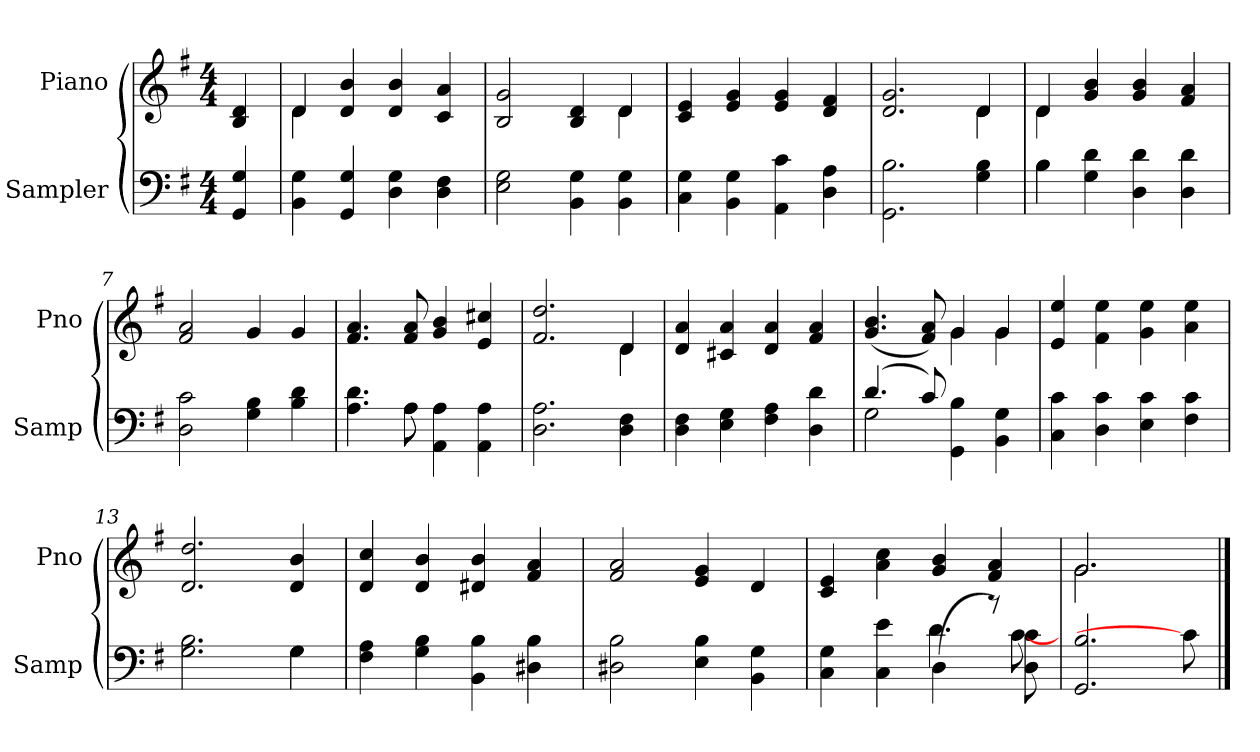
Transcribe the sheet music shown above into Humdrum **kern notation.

**kern	**kern
*part2	*part1
*staff2	*staff1
*I"Sampler	*I"Piano
*I'Samp	*I'Pno
*clefF4	*clefG2
*k[f#]	*k[f#]
*G:	*G:
*M4/4	*M4/4
=1	=1
4GG 4G	4B 4d
=2	=2
*	*^
4BB 4G	4d/	4d
4GG 4G	4d 4b	2.ryy
4D 4G	4d 4b	.
4D 4F#	4c 4a	.
=3	=3	=3
2E 2G	2B 2g	2.ryy
4BB 4G	4B 4d	.
4BB 4G	4d/	4d
*	*v	*v
=4	=4
4C 4G	4c 4e
4BB 4G	4e 4g
4AA 4c	4e 4g
4D 4A	4d/ 4f#/
=5	=5
*	*^
2.GG 2.B	2.d 2.g	2.ryy
4G 4B	4d/	4d
=6	=6	=6
*^	*	*
4B\	4B	4d/	4d
4G 4d	2.ryy	4g 4b	2.ryy
4D 4d	.	4g 4b	.
4D 4d	.	4f# 4a	.
*v	*v	*	*
*	*v	*v
=7	=7
2D 2c	2f# 2a
4G 4B	4g
4B 4d	4g
=8	=8
*^	*
4.A 4.d	4.ryy	4.f# 4.a
8A\	8A	8f# 8a
4AA 4A	2ryy	4g 4b
4AA 4A	.	4e 4cc#X
*v	*v	*
=9	=9
*	*^
2.D 2.A	2.f# 2.dd	2.ryy
4D 4F#	4d/	4d
*	*v	*v
=10	=10
4D 4F#	4d 4a
4E 4G	4c#X 4a
4F# 4A	4d 4a
4D 4d	4f# 4a
=11	=11
*^	*^
(4.d/	2G	(4.g 4.b	2ryy
8c/)	.	8f# 8a)	.
4GG 4B	2ryy	4g/	4g
4BB 4G	.	4g/	4g
*v	*v	*	*
*	*v	*v
=12	=12
4C 4c	4e 4ee
4D 4c	4f# 4ee
4E 4c	4g 4ee
4F# 4c	4a 4ee
=13	=13
*^	*
2.G 2.B	2.ryy	2.d 2.dd
4G\	4G	4d 4b
*v	*v	*
=14	=14
4F# 4A	4d 4cc
4G 4B	4d 4b
4BB 4B	4d#X 4b
4D#X 4B	4f# 4a
=15	=15
2D#X 2B	2f# 2a
4E 4B	4e 4g
4BB 4G	4d
=16	=16
*^	*
4C 4G	2ryy	4c 4e
4C 4e	.	4a 4cc
(4D\	4.d	4g 4b
8r)	.	4f# 4a
8D\ 8c\	[8c	.
*v	*v	*
=17	=17
*	*^
2.GG/ 2.B/	2.g/	2.g
8c]	8ryy	8ryy
*	*v	*v
==	==
*-	*-
